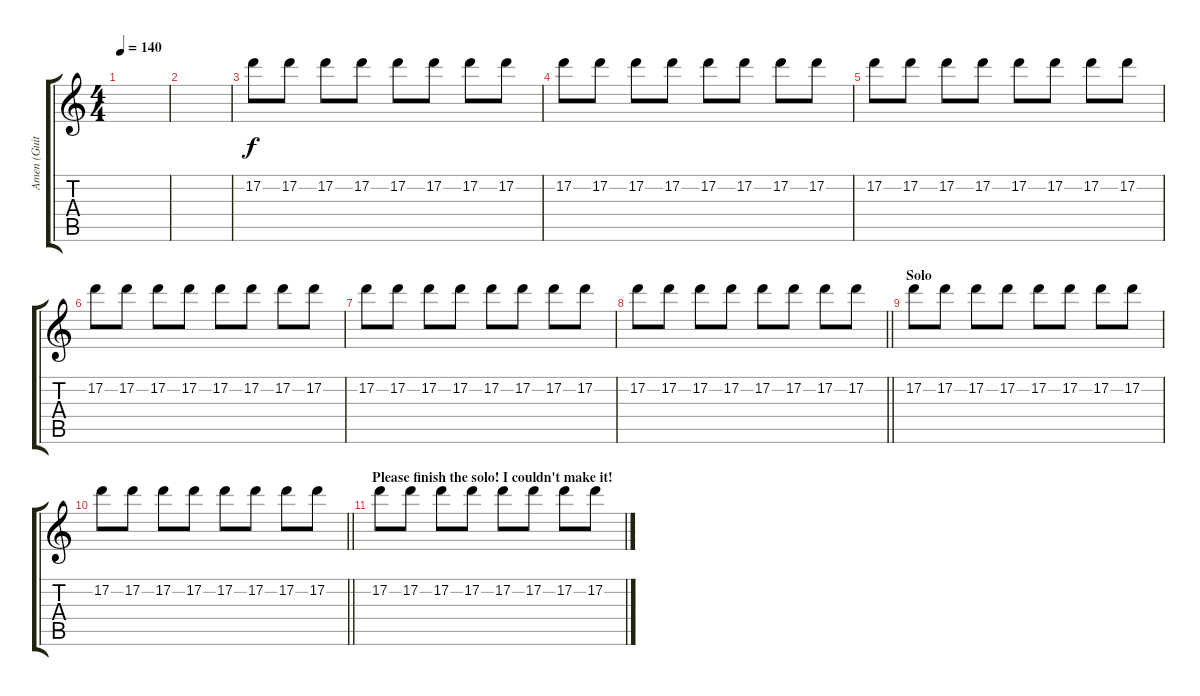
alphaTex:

\track ("Amen (Guitar Studio 2)" "Amen (Guit") {instrument distortionguitar}
\staff {score tabs}
\tuning (D4 A3 F3 C3 G2 D2) {hide}
\ts (4 4)
\tempo 140
\clef g2
\ks c
|
|
17.2.8 17.2.8 17.2.8 17.2.8 17.2.8 17.2.8 17.2.8 17.2.8 |
17.2.8 17.2.8 17.2.8 17.2.8 17.2.8 17.2.8 17.2.8 17.2.8 |
17.2.8 17.2.8 17.2.8 17.2.8 17.2.8 17.2.8 17.2.8 17.2.8 |
17.2.8 17.2.8 17.2.8 17.2.8 17.2.8 17.2.8 17.2.8 17.2.8 |
17.2.8 17.2.8 17.2.8 17.2.8 17.2.8 17.2.8 17.2.8 17.2.8 |
\barLineRight lightlight
17.2.8 17.2.8 17.2.8 17.2.8 17.2.8 17.2.8 17.2.8 17.2.8 |
\section ("" "Solo")
17.2.8 17.2.8 17.2.8 17.2.8 17.2.8 17.2.8 17.2.8 17.2.8 |
\barLineRight lightlight
17.2.8 17.2.8 17.2.8 17.2.8 17.2.8 17.2.8 17.2.8 17.2.8 |
\section ("" "Please finish the solo! I couldn't make it!")
17.2.8 17.2.8 17.2.8 17.2.8 17.2.8 17.2.8 17.2.8 17.2.8
